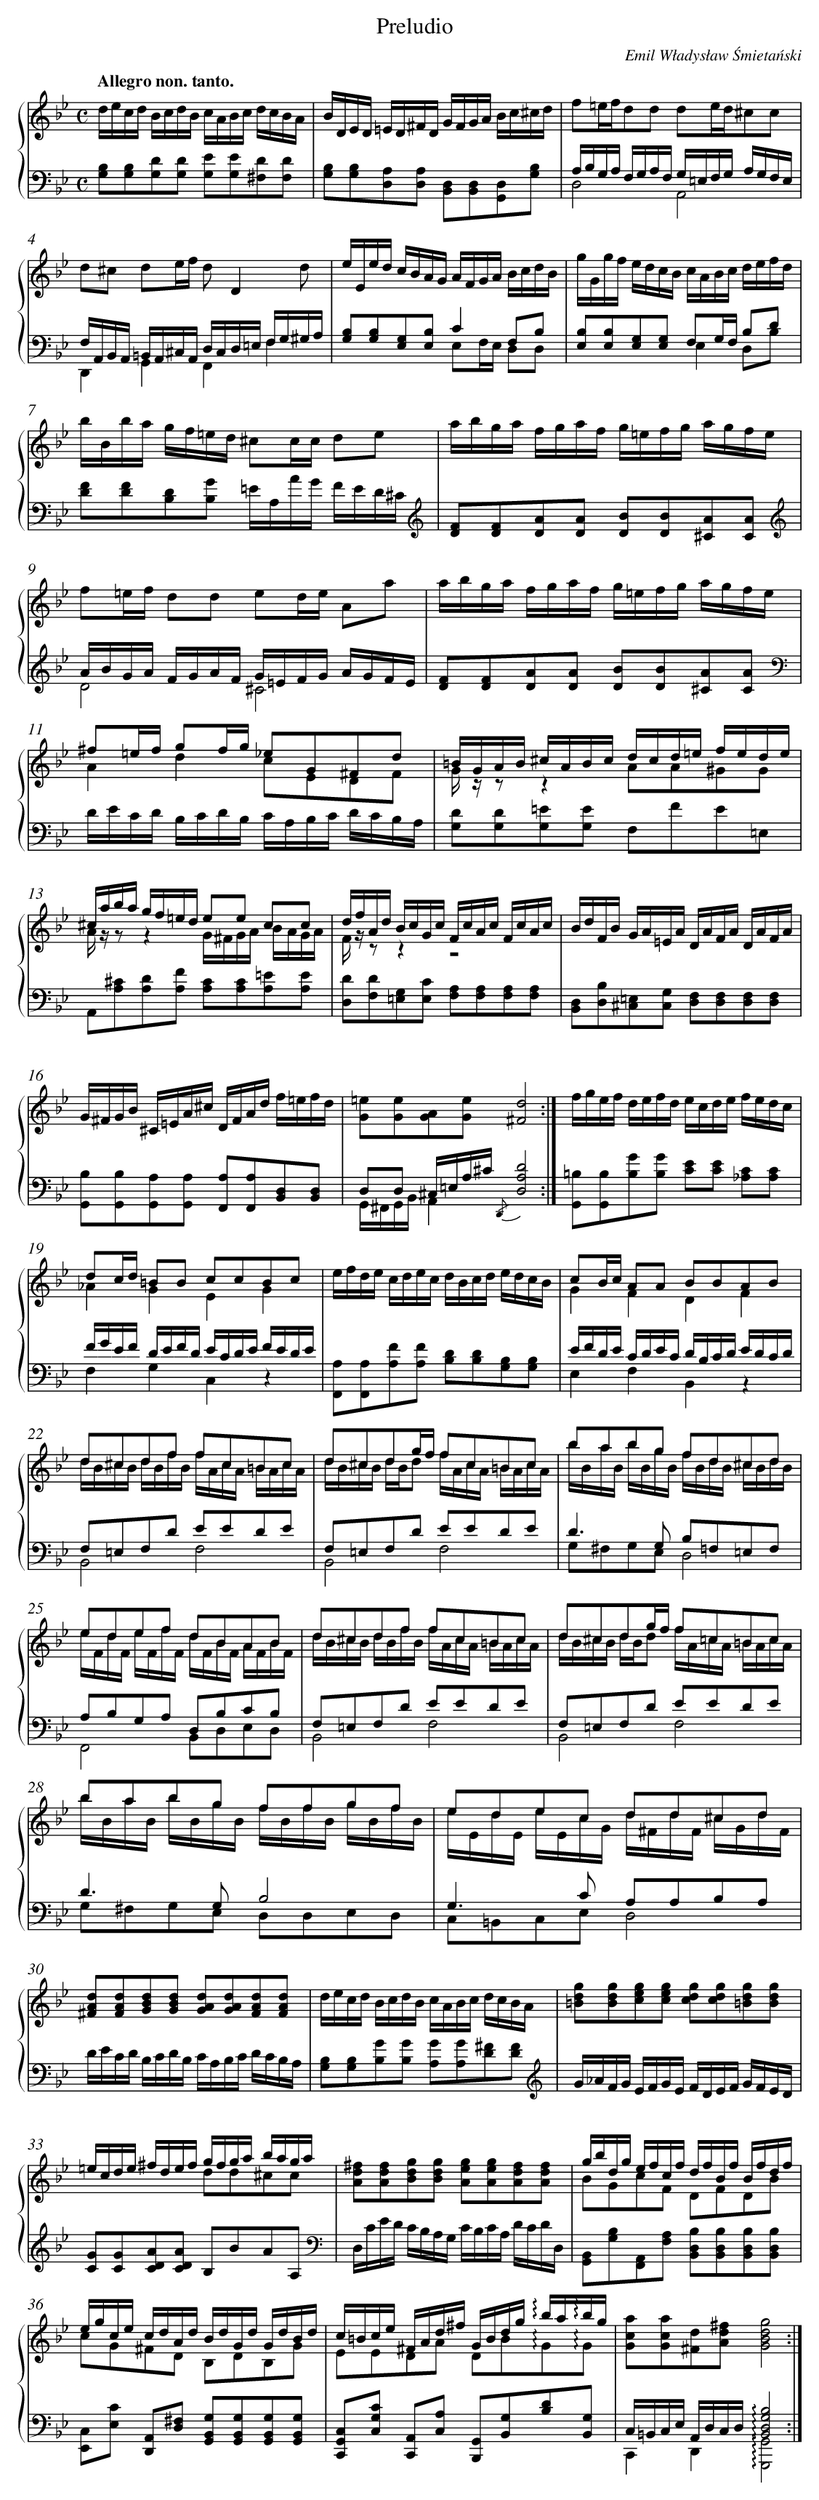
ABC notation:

X:1
T: Preludio
C: Emil Władysław Śmietański
L: 1/16
M: C
Q: "Allegro non. tanto."
%%staves {1 2}
V: 1 clef=treble
V: 2 clef=bass
K: Bb
[V:1] decd BcdB cABc dcBA |
[V:2] [B,2G,2][B,2G,2][D2G,2][D2G,2] [E2G,2][E2G,2][D2^F,2][D2F,2] |
[V:1] BDED =ED^FD GFGA Bc^cd |
[V:2] [B,2G,2][B,2G,2][A,2D,2][A,2D,2] [D,2B,,2][D,2B,,2][D,2G,,2][B,2G,2] |
[V:1] f2=efd2d2 d2ed^c2c2 |
[V:2] A,B,G,A, F,G,A,F, G,=E,F,G, A,G,F,E, & D,8A,,8 |
[V:1] d2^c2 d2ef d2D4d2 |
[V:2] F,A,,B,,A,, =B,,A,,^C,A,, D,C,D,=E, F,G,^G,A, & D,,4G,,4F,,4F,4 |
[V:1] eEed cBAG AFGA BcdB |
[V:2] [B,2G,2][B,2G,2][G,2E,2][B,2E,2]C4F,2B,2 & x8E,2F,E, D,2D,2 |
[V:1] gGgf edcB cABc defd |
[V:2] [B,2E,2][B,2E,2][G,2E,2][G,2E,2] F,2G,F, B,2D2 & x8E,4D,2B,2 |
[V:1] bBba gf=ed ^c2cc d2e2 |
[V:2] [F2D2][F2D2][D2B,2][G2B,2] =EA,AG FED^C |
[V:1] abga fgaf g=efg agfe |
[V:2] [K:clef=treble][F2D2][F2D2][A2D2][A2D2] [B2D2][B2D2][A2^C2][A2C2] |
[V:1] f2=ef d2d2 e2de A2a2 |
[V:2] [K:clef=treble]ABGA FGAF G=EFG AGFE & D8^C8 |
[V:1] abga fgaf g=efg agfe |
[V:2] [F2D2][F2D2][A2D2][A2D2] [B2D2][B2D2][A2^C2][A2C2][K:clef=bass] |
[V:1] ^f2=ef g2fg _e2G2^F2d2 & A4d4c2E2D2F2 |
[V:2] DECD B,CDB, CA,B,C DCB,A, |
[V:1] =BGAB ^cABc dcd=e fede & G z z2z4A2A2^G2G2 |
[V:2] [D2G,2][D2G,2][=E2G,2][E2G,2] F,2F2E2=E,2 |
[V:1] ^caba gf=ed e2e2 c2c2 & A z z2z4G^FGA BAGA |
[V:2] A,,2[^C2A,2][D2A,2][F2A,2] [C2A,2][C2A,2][=E2A,2][E2A,2] |
[V:1] dfAd BcGc FcAc FcAc & F z z2z4z8 |
[V:2] [D2D,2][D2F,2][G,2=E,2][C2E,2] [A,2F,2][A,2F,2][A,2F,2][A,2F,2] |
[V:1] BdFB GA=EA DAFA DAFA |
[V:2] [D,2B,,2][B,2D,2][=E,2^C,2][G,2C,2] [F,2D,2][F,2D,2][F,2D,2][F,2D,2] |
[V:1] G^FGB ^C=EA^c DFAd f=efd |
[V:2] [B,2G,,2][B,2G,,2][A,2G,,2][A,2G,,2] [A,2F,,2][A,2F,,2][D,2B,,2][D,2B,,2] |
[V:1] [=e2G2][e2G2][A2G2][e2G2][d8^F8] :|]
[V:2] D,2D,2 ^C,=E,A,^C {/D,,}[D8A,8D,8] & G,,^F,,G,,B,,A,,4x8 :|]
[V:1] fgef defd ecde fedc |
[V:2] [=B,2G,,2][B,2G,,2][G2B,2][G2B,2] [E2C2][E2C2] [C2_A,2][C2A,2] |
[V:1] d2cd =B2B2 c2c2B2c2 & _A4G4E4G4 |
[V:2] FGEF DEFD ECDE FEDE & F,4G,4C,4z4 |
[V:1] efde cdec dBcd edcB |
[V:2] [A,2F,,2][A,2F,,2][F2A,2][F2A,2] [D2B,2][D2B,2][B,2G,2][B,2G,2] |
[V:1] c2Bc A2A2 B2B2A2B2 & G4F4D4F4 |
[V:2] EFDE CDEC DB,CD EDCD & E,4F,4B,,4z4 |
[V:1] d2^c2d2f2 f2c2=B2c2 & dB^cB dBfB fAcA =BAcA |
[V:2] F,2=E,2F,2D2 E2E2D2E2 & B,,8F,8 |
[V:1] d2^c2d2gf f2c2=B2c2 & dB^cB dBd2 fAcA =BAcA |
[V:2] F,2=E,2F,2D2 E2E2D2E2 & B,,8F,8 |
[V:1] b2a2b2g2 f2d2^c2d2 & bBaB bBgB fBdB ^cBdB |
[V:2] D4>G,4 B,2=F,2=E,2F,2 & G,2^F,2G,2E,2D,8 |
[V:1] e2d2e2f2 d2B2A2B2 & eFdF eFfF dFBF AFBF |
[V:2] A,2B,2G,2A,2 D,2B,2C2B,2 & F,,8B,,2D,2E,2D,2 |
[V:1] d2^c2d2f2 f2c2=B2c2 & dB^cB dBfB fAcA =BAcA |
[V:2] F,2=E,2F,2D2 E2E2D2E2 & B,,8F,8 |
[V:1] d2^c2d2gf f2=c2=B2c2 & dB^cB dBd2 fA=cA =BAcA |
[V:2] F,2=E,2F,2D2 E2E2D2E2 & B,,8F,8 |
[V:1] b2a2b2g2 f2f2g2f2 & bBaB bBgB fBfB gBfB |
[V:2] D4>G,4B,8 & G,2^F,2G,2E,2 D,2D,2E,2D,2 |
[V:1] e2d2e2c2 d2d2^c2d2 & eEdE eEcG d^FdF ^cGdF |
[V:2] G,4>C4 A,2A,2B,2A,2 & C,2=B,,2C,2E,2D,8 |
[V:1] [d2A2^F2][d2A2F2][d2B2G2][d2B2G2] [d2A2G2][d2A2G2][d2A2F2][d2A2F2] |
[V:2] DECD B,CDB, CA,B,C DCB,A, |
[V:1] decd BcdB cABc dcBA |
[V:2] [B,2G,2][B,2G,2][G2B,2][G2B,2] [G2A,2][G2A,2][^F2D2][F2D2] |
[V:1] [g2d2=B2][g2d2B2][g2e2c2][g2e2c2] [g2d2c2][g2d2c2][g2d2=B2][g2d2B2] |
[V:2] [K:clef=treble]G_AFG EFGE FDEF GFED |
[V:1] =ecde ^fdef gfga baga & x8d2d2^c2c2 |
[V:2] [G2C2][G2C2][A2D2C2][A2D2C2] B,2B2A2A,2[K:clef=bass] |
[V:1] [^f2d2A2][f2d2A2][g2d2B2][g2d2B2] [g2e2A2][g2e2A2][f2d2A2][f2d2A2] |
[V:2] D,CED CB,A,G, CB,CA, DCDD, |
[V:1] gbdg efcf dfBf Bfdf & B2G2c2F2 D2F2D2B2 |
[V:2] [B,,2G,,2][B,2G,2][A,,2F,,2][A,2F,2] [B,2D,2B,,2][B,2D,2B,,2][B,2D,2B,,2][B,2D,2B,,2] |
[V:1] egce cdAd BdGd GdBd & c2G2^F2D2 B,2D2B,2G2 |
[V:2] [C,2E,,2][C2E,2] [A,,2D,,2][^F,2D,2] [G,2B,,2G,,2][G,2B,,2G,,2][G,2B,,2G,,2][G,2B,,2G,,2] |
[V:1] c=Bce ^FAd^f GBdg !arpeggio!ba!arpeggio!bg & E2E2D2A2 D2B2!arpeggio!G2!arpeggio!G2 |
[V:2] [C,2G,,2C,,2][C2G,2C,2] [A,,2C,,2][A,2C,2] [G,,2B,,,2][G,2B,,2][D2B,2][G,2B,,2] |
[V:1] [a2c2G2][a2c2G2][d2^F2][^f2d2A2][g8d8B8G8] :|]
[V:2] C,=B,,C,E, A,,D,C,D,!arpeggio![B,8G,8D,8B,,8] & C,,4D,,4!arpeggio![G,,8G,,,8] :|]
